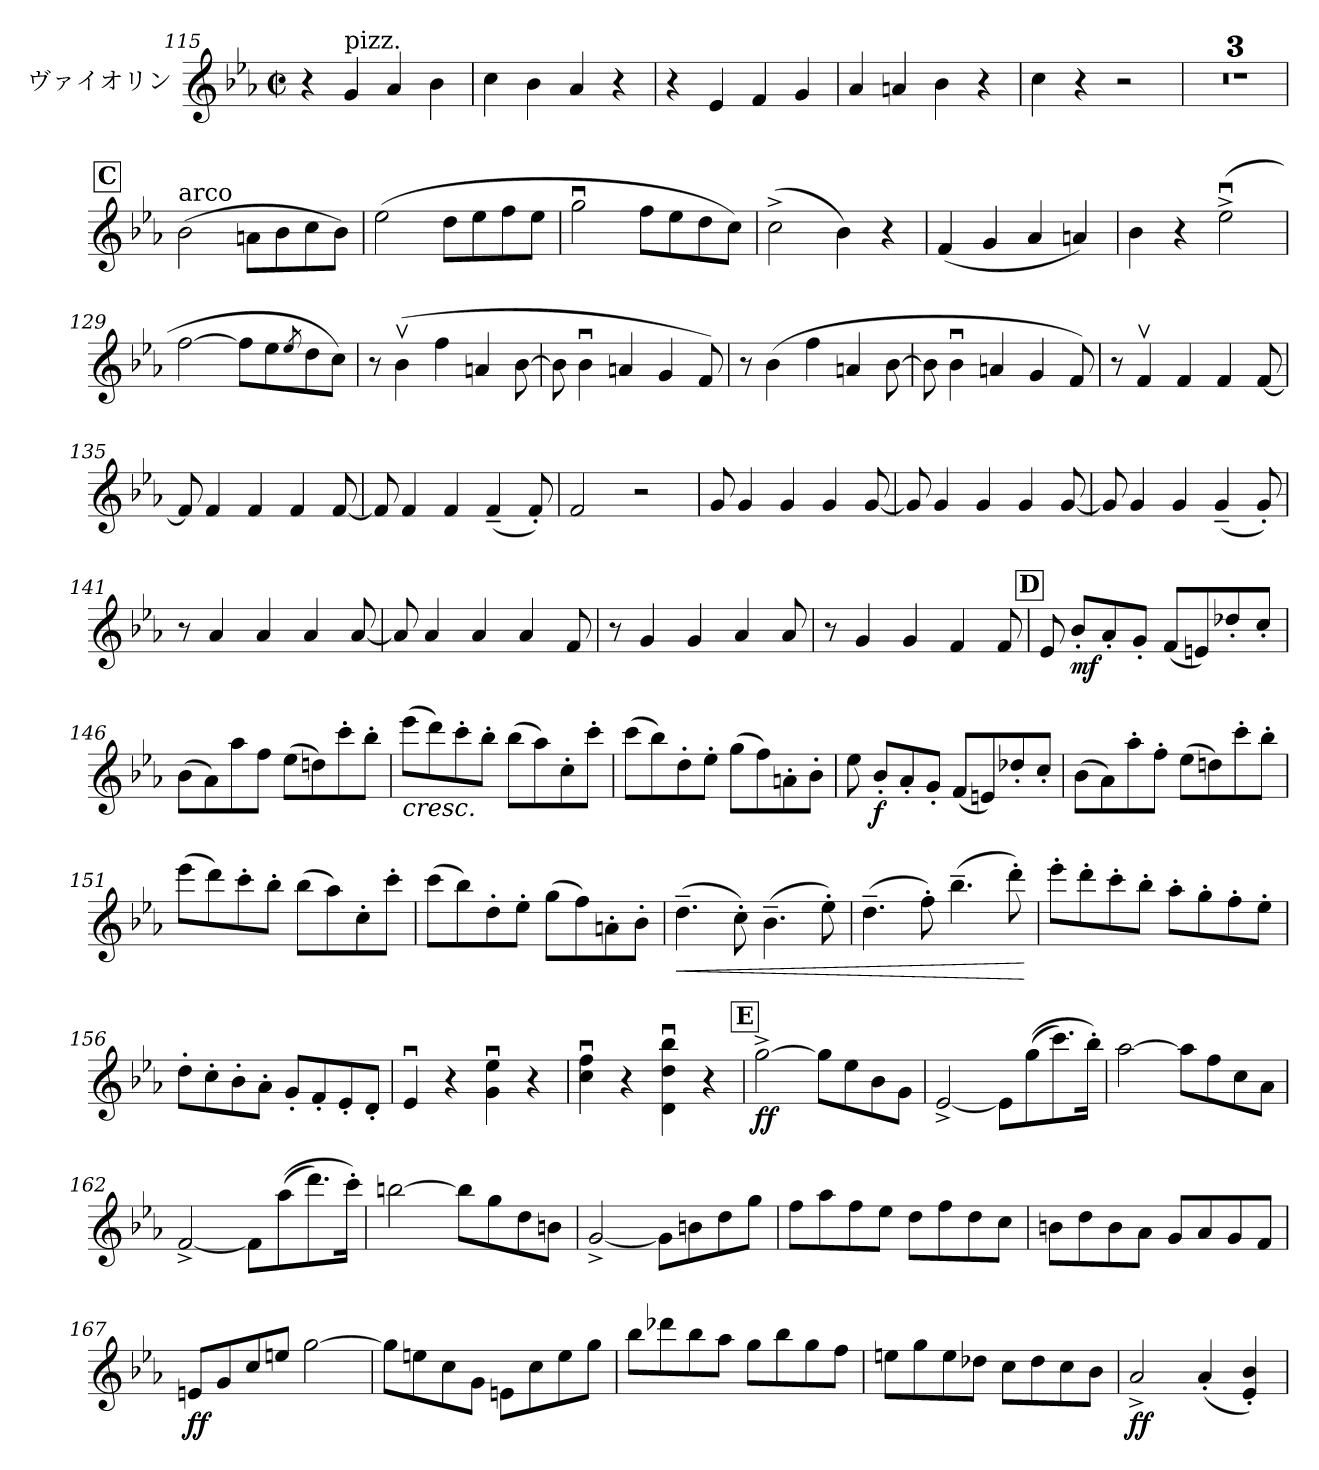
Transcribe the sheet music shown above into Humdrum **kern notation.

**kern	**dynam
*part1	*part1
*staff1	*staff1
*I"ヴァイオリン	*
*clefG2	*
*k[b-e-a-]	*
*M2/2	*
*met(c|)	*
=115	=115
4r	.
!LO:TX:a:t=pizz.	!
4g/	.
4a-/	.
4b-\	.
=116	=116
4cc\	.
4b-\	.
4a-/	.
4r	.
=117	=117
4r	.
4e-/	.
4f/	.
4g/	.
=118	=118
4a-/	.
4an/	.
4b-\	.
4r	.
=119	=119
4cc\	.
4r	.
2r	.
=120	=120
1r	.
=121	=121
1r	.
=122	=122
1r	.
!!LO:REH:place=s1:a:B:fs=13:t=C
=123	=123
!LO:TX:a:t=arco	!
(2b-\	.
8an\L	.
8b-\	.
8cc\	.
8b-\J)	.
=124	=124
(2ee-\	.
8dd\L	.
8ee-\	.
8ff\	.
8ee-\J	.
=125	=125
2ggu\	.
8ff\L	.
8ee-\	.
8dd\	.
8cc\J)	.
=126	=126
(2cc^\	.
4b-\)	.
4r	.
=127	=127
(4f/	.
4g/	.
4a-/	.
4an/)	.
=128	=128
4b-\	.
4r	.
(2ee-u^\	.
=129	=129
[2ff\	.
8ff\L]	.
8ee-\	.
8qee-/	.
8dd\	.
8cc\J)	.
!!LO:LB:g=z
=130	=130
8r	.
(4b-v\	.
4ff\	.
4an/	.
[8b-\	.
=131	=131
8b-\]	.
4b-u\	.
4an/	.
4g/	.
8f/)	.
=132	=132
8r	.
(4b-\	.
4ff\	.
4an/	.
[8b-\	.
=133	=133
8b-\]	.
4b-u\	.
4an/	.
4g/	.
8f/)	.
=134	=134
8r	.
4fv/	.
4f/	.
4f/	.
[8f/	.
=135	=135
8f/]	.
4f/	.
4f/	.
4f/	.
[8f/	.
!!LO:LB:g=z
=136	=136
8f/]	.
4f/	.
4f/	.
(4f~/	.
8f'/)	.
=137	=137
2f/	.
2r	.
=138	=138
8g/	.
4g/	.
4g/	.
4g/	.
[8g/	.
=139	=139
8g/]	.
4g/	.
4g/	.
4g/	.
[8g/	.
=140	=140
8g/]	.
4g/	.
4g/	.
(4g~/	.
8g'/)	.
=141	=141
8r	.
4a-/	.
4a-/	.
4a-/	.
[8a-/	.
!!LO:LB:g=z
=142	=142
8a-/]	.
4a-/	.
4a-/	.
4a-/	.
8f/	.
=143	=143
8r	.
4g/	.
4g/	.
4a-/	.
8a-/	.
=144	=144
8r	.
4g/	.
4g/	.
4f/	.
8f/	.
!!LO:REH:place=s1:a:B:fs=13:t=D
=145	=145
8e-/	.
!	!LO:DY:b
8b-'/L	mf
8a-'/	.
8g'/J	.
(8f/L	.
8en/)	.
8dd-X'/	.
8cc'/J	.
=146	=146
(8b-\L	.
8a-\)	.
8aa-\	.
8ff\J	.
(8ee-\L	.
8ddn\)	.
8ccc'\	.
8bb-'\J	.
!!LO:LB:g=z
=147	=147
!LO:TX:b:i:t=cresc.	!
(8eee-\L	.
8ddd\)	.
8ccc'\	.
8bb-'\J	.
(8bb-\L	.
8aa-\)	.
8cc'\	.
8ccc'\J	.
=148	=148
(8ccc\L	.
8bb-\)	.
8dd'\	.
8ee-'\J	.
(8gg\L	.
8ff\)	.
8an'\	.
8b-'\J	.
=149	=149
8ee-\	.
!	!LO:DY:b
8b-'/L	f
8a-'/	.
8g'/J	.
(8f/L	.
8en/)	.
8dd-X'/	.
8cc'/J	.
=150	=150
(8b-\L	.
8a-\)	.
8aa-'\	.
8ff'\J	.
(8ee-\L	.
8ddn\)	.
8ccc'\	.
8bb-'\J	.
=151	=151
(8eee-\L	.
8ddd\)	.
8ccc'\	.
8bb-'\J	.
(8bb-\L	.
8aa-\)	.
8cc'\	.
8ccc'\J	.
!!LO:LB:g=z
=152	=152
(8ccc\L	.
8bb-\)	.
8dd'\	.
8ee-'\J	.
(8gg\L	.
8ff\)	.
8an'\	.
8b-'\J	.
=153	=153
!	!LO:HP:b
(4.dd~\	<
8cc'\)	.
(4.b-~\	.
8ee-'\)	.
=154	=154
(4.dd~\	.
8ff'\)	.
(4.bb-~\	.
8ddd'\)	.
.	[
=155	=155
8eee-'\L	.
8ddd'\	.
8ccc'\	.
8bb-'\J	.
8aa-'\L	.
8gg'\	.
8ff'\	.
8ee-'\J	.
=156	=156
8dd'\L	.
8cc'\	.
8b-'\	.
8a-'\J	.
8g'/L	.
8f'/	.
8e-'/	.
8d'/J	.
!!LO:LB:g=z
=157	=157
4e-u/	.
4r	.
4g\u 4ee-\u	.
4r	.
=158	=158
4cc\u 4ff\u	.
4r	.
4d\u 4dd\u 4bb-\u	.
4r	.
!!LO:REH:place=s1:a:B:fs=13:t=E
=159	=159
!	!LO:DY:b
[2gg^\	ff
8gg\L]	.
8ee-\	.
8b-\	.
8g\J	.
=160	=160
[2e-^/	.
8e-\L]	.
((8gg\	.
8.ccc\)	.
16bb-'\Jk)	.
=161	=161
[2aa-\	.
8aa-\L]	.
8ff\	.
8cc\	.
8a-\J	.
=162	=162
[2f^/	.
8f\L]	.
((8aa-\	.
8.ddd\)	.
16ccc'\Jk)	.
!!LO:LB:g=z
=163	=163
[2bbn\	.
8bb\L]	.
8gg\	.
8dd\	.
8bn\J	.
=164	=164
[2g^/	.
8g\L]	.
8bn\	.
8dd\	.
8gg\J	.
=165	=165
8ff\L	.
8aa-\	.
8ff\	.
8ee-\J	.
8dd\L	.
8ff\	.
8dd\	.
8cc\J	.
=166	=166
8bn\L	.
8dd\	.
8b\	.
8a-\J	.
8g/L	.
8a-/	.
8g/	.
8f/J	.
=167	=167
!	!LO:DY:b
8en/L	ff
8g/	.
8cc/	.
8een/J	.
[2gg\	.
!!LO:LB:g=z
=168	=168
8gg\L]	.
8een\	.
8cc\	.
8g\J	.
8en\L	.
8cc\	.
8ee\	.
8gg\J	.
=169	=169
8bb-\L	.
8ddd-X\	.
8bb-\	.
8aa-\J	.
8gg\L	.
8bb-\	.
8gg\	.
8ff\J	.
=170	=170
8een\L	.
8gg\	.
8ee\	.
8dd-X\J	.
8cc\L	.
8dd-\	.
8cc\	.
8b-\J	.
=171	=171
!	!LO:DY:b
2a-^/	ff
(4a-'/	.
4e-/' 4b-/')	.
=	=
*-	*-
